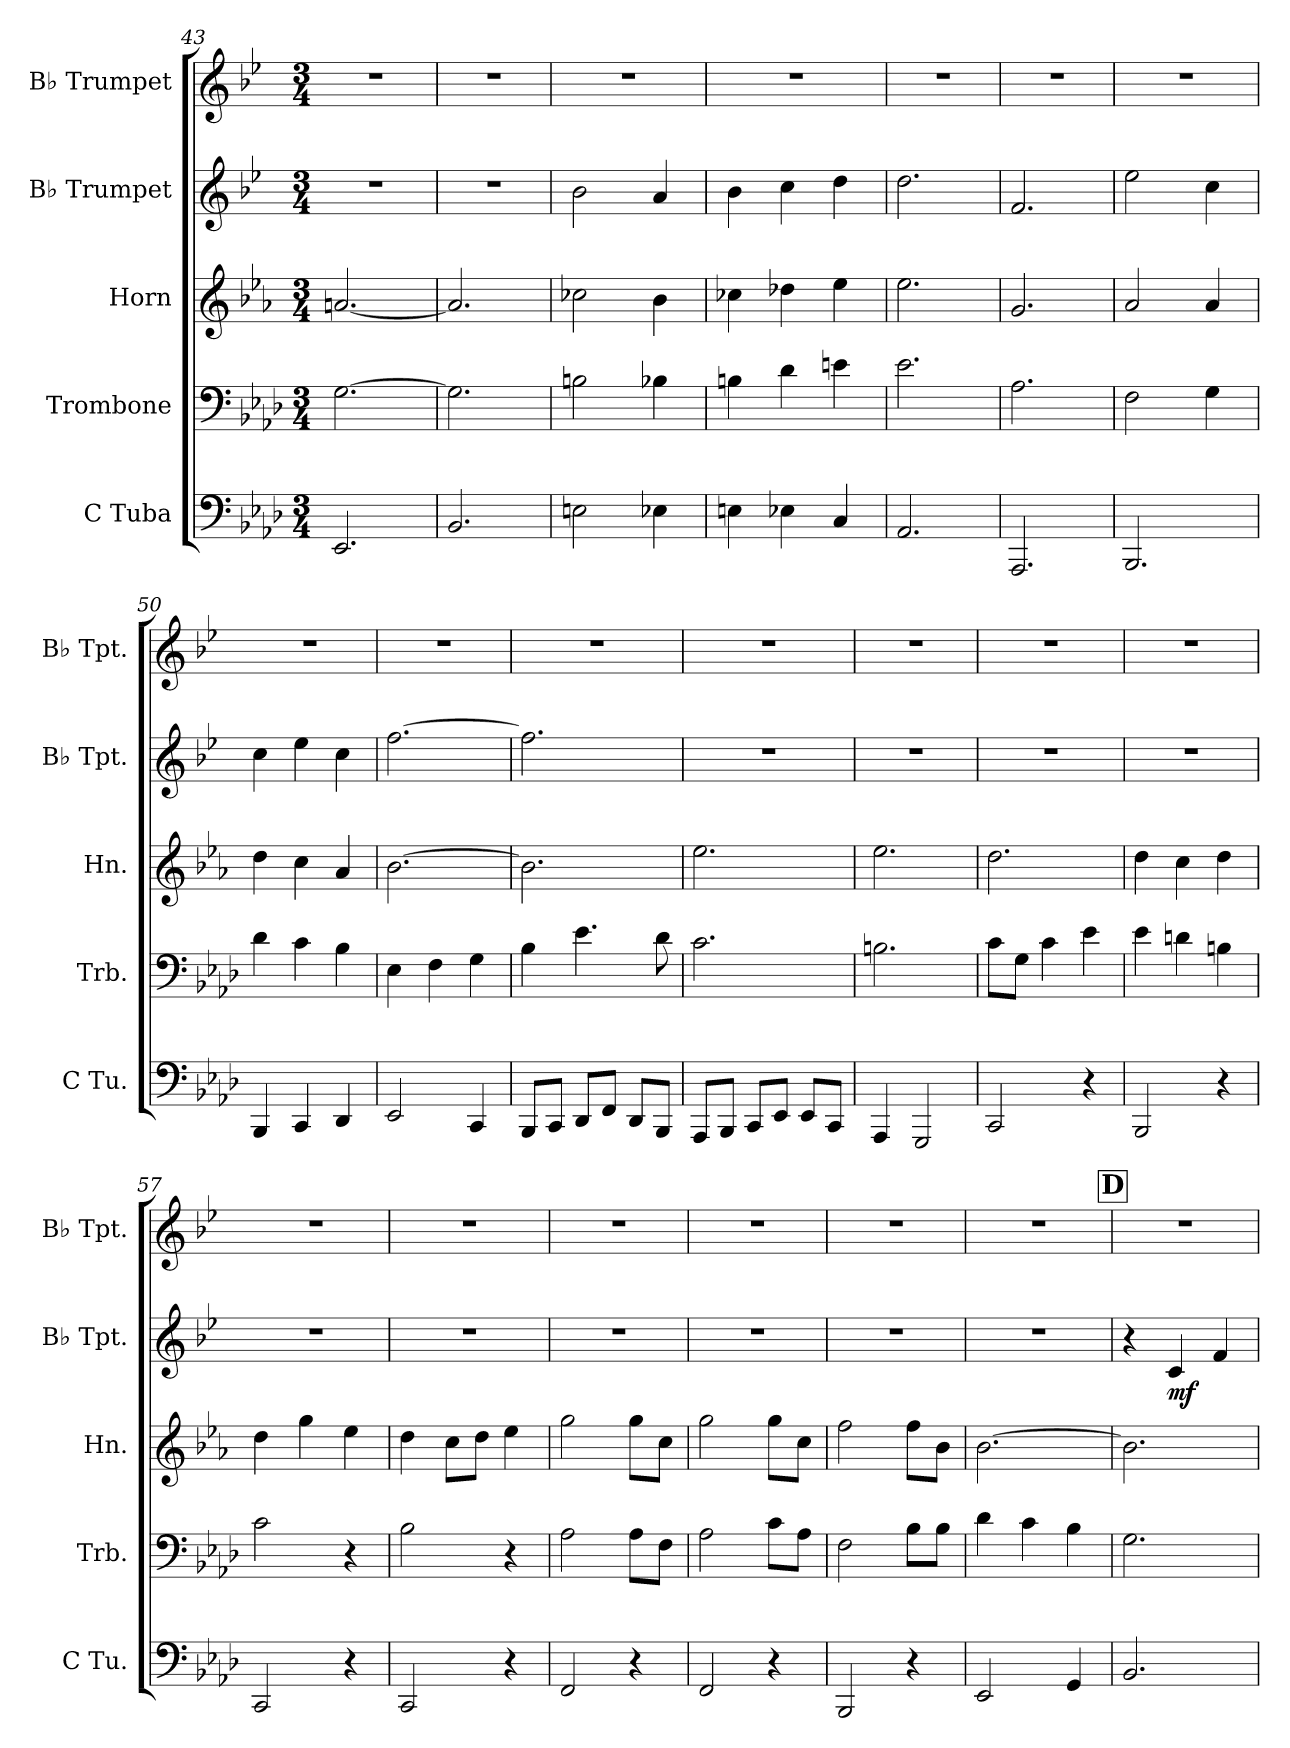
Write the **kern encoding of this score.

**kern	**kern	**kern	**kern	**dynam	**kern
*part5	*part4	*part3	*part2	*part2	*part1
*staff5	*staff4	*staff3	*staff2	*staff2	*staff1
*I"C Tuba	*I"Trombone	*I"Horn	*I"B♭ Trumpet	*	*I"B♭ Trumpet
*I'C Tu.	*I'Trb.	*I'Hn.	*I'B♭ Tpt.	*	*I'B♭ Tpt.
*clefF4	*clefF4	*clefG2	*clefG2	*	*clefG2
*	*	*ITrd4c7	*ITrd1c2	*	*ITrd1c2
*k[b-e-a-d-]	*k[b-e-a-d-]	*k[b-e-a-d-]	*k[b-e-a-d-]	*	*k[b-e-a-d-]
*A-:	*A-:	*A-:	*A-:	*	*A-:
*M3/4	*M3/4	*M3/4	*M3/4	*	*M3/4
=43	=43	=43	=43	=43	=43
2.EE-/	[2.G\	[2.dn/	2.r	.	2.r
=44	=44	=44	=44	=44	=44
2.BB-/	2.G\]	2.d/]	2.r	.	2.r
=45	=45	=45	=45	=45	=45
2En\	2Bn\	2f-X\	2a-\	.	2.r
4E-X\	4B-X\	4e-\	4g/	.	.
!!LO:PB:g=z
=46	=46	=46	=46	=46	=46
4En\	4Bn\	4f-X\	4a-\	.	2.r
4E-X\	4d-\	4g-X\	4b-\	.	.
4C/	4en\	4a-\	4cc\	.	.
=47	=47	=47	=47	=47	=47
2.AA-/	2.e-\	2.a-\	2.cc\	.	2.r
=48	=48	=48	=48	=48	=48
2.AAA-/	2.A-\	2.c/	2.e-/	.	2.r
=49	=49	=49	=49	=49	=49
2.BBB-/	2F\	2d-/	2dd-\	.	2.r
.	4G\	4d-/	4b-\	.	.
=50	=50	=50	=50	=50	=50
4BBB-/	4d-\	4g\	4b-\	.	2.r
4CC/	4c\	4f\	4dd-\	.	.
4DD-/	4B-\	4d-/	4b-\	.	.
=51	=51	=51	=51	=51	=51
2EE-/	4E-\	[2.e-\	[2.ee-\	.	2.r
.	4F\	.	.	.	.
4CC/	4G\	.	.	.	.
=52	=52	=52	=52	=52	=52
8BBB-/L	4B-\	2.e-\]	2.ee-\]	.	2.r
8CC/J	.	.	.	.	.
8DD-/L	4.e-\	.	.	.	.
8FF/J	.	.	.	.	.
8DD-/L	.	.	.	.	.
8BBB-/J	8d-\	.	.	.	.
=53	=53	=53	=53	=53	=53
8AAA-/L	2.c\	2.a-\	2.r	.	2.r
8BBB-/J	.	.	.	.	.
8CC/L	.	.	.	.	.
8EE-/J	.	.	.	.	.
8EE-/L	.	.	.	.	.
8CC/J	.	.	.	.	.
=54	=54	=54	=54	=54	=54
4AAA-/	2.Bn\	2.a-\	2.r	.	2.r
2GGG/	.	.	.	.	.
=55	=55	=55	=55	=55	=55
2CC/	8c\L	2.g\	2.r	.	2.r
.	8G\J	.	.	.	.
.	4c\	.	.	.	.
4r	4e-\	.	.	.	.
=56	=56	=56	=56	=56	=56
2BBB-/	4e-\	4g\	2.r	.	2.r
.	4dn\	4f\	.	.	.
4r	4Bn\	4g\	.	.	.
!!LO:LB:g=z
=57	=57	=57	=57	=57	=57
2CC/	2c\	4g\	2.r	.	2.r
.	.	4cc\	.	.	.
4r	4r	4a-\	.	.	.
=58	=58	=58	=58	=58	=58
2CC/	2B-\	4g\	2.r	.	2.r
.	.	8f\L	.	.	.
.	.	8g\J	.	.	.
4r	4r	4a-\	.	.	.
=59	=59	=59	=59	=59	=59
2FF/	2A-\	2cc\	2.r	.	2.r
4r	8A-\L	8cc\L	.	.	.
.	8F\J	8f\J	.	.	.
=60	=60	=60	=60	=60	=60
2FF/	2A-\	2cc\	2.r	.	2.r
4r	8c\L	8cc\L	.	.	.
.	8A-\J	8f\J	.	.	.
=61	=61	=61	=61	=61	=61
2BBB-/	2F\	2b-\	2.r	.	2.r
4r	8B-\L	8b-\L	.	.	.
.	8B-\J	8e-\J	.	.	.
=62	=62	=62	=62	=62	=62
2EE-/	4d-\	[2.e-\	2.r	.	2.r
.	4c\	.	.	.	.
4GG/	4B-\	.	.	.	.
!!LO:REH:place=s1:a:t=D
=63	=63	=63	=63	=63	=63
2.BB-/	2.G\	2.e-\]	4r	.	2.r
!	!	!	!	!LO:DY:b	!
.	.	.	4B-/	mf	.
.	.	.	4e-/	.	.
=	=	=	=	=	=
*-	*-	*-	*-	*-	*-
